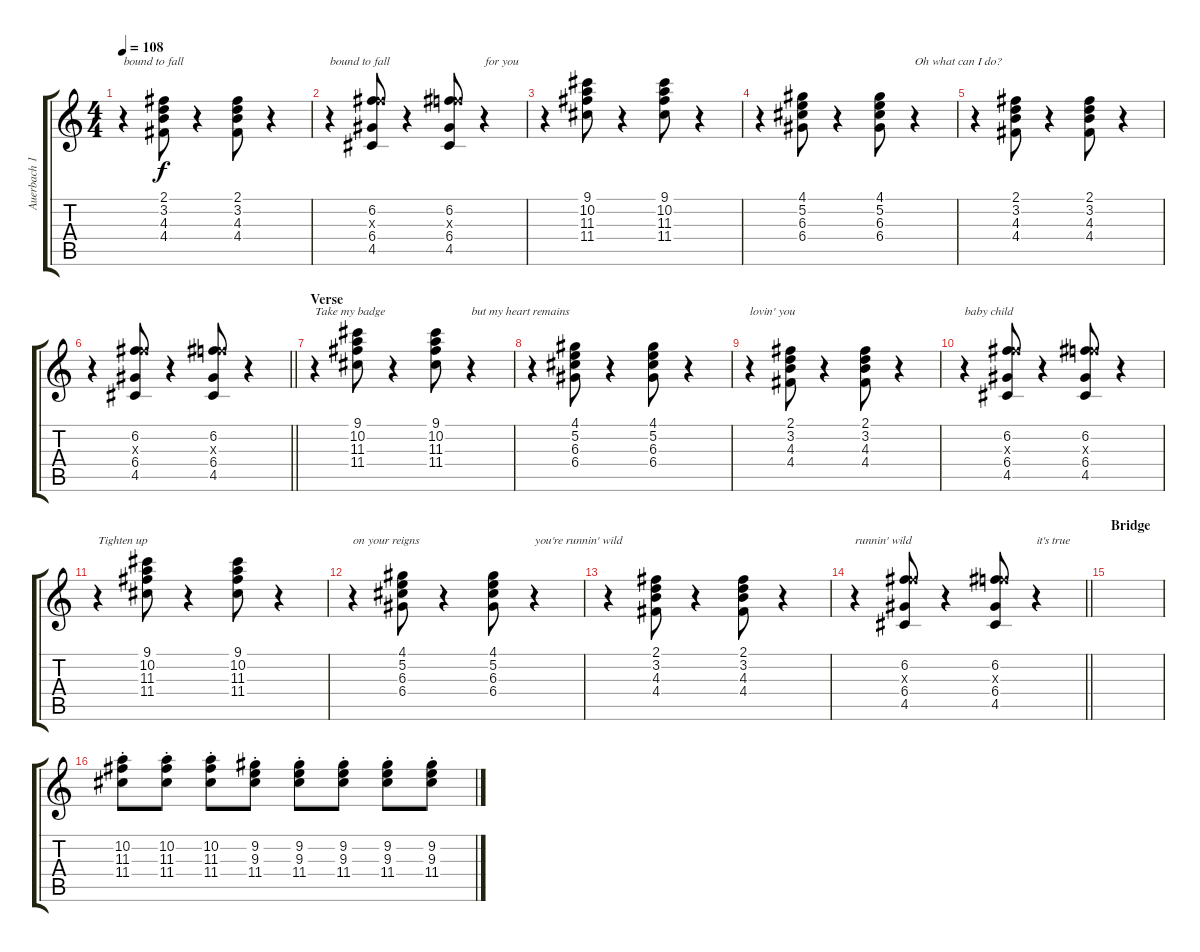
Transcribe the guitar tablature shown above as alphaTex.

\track ("Auerbach 1" "Auerbach 1") {instrument electricguitarclean}
\staff {score tabs}
\tuning (E4 B3 G3 D3 A2 E2) {hide}
\ts (4 4)
\tempo 108
\clef g2
\ks c
r.4{txt "bound to fall" dy f} (2.1 3.2 4.3 4.4).8 r.4 (2.1 3.2 4.3 4.4).8 r.4 |
r.4{txt "bound to fall"} (6.2 11.3{x} 6.4 4.5).8 r.4 (6.2 11.3{x} 6.4 4.5).8 r.4{txt "for you"} |
r.4 (9.1 10.2 11.3 11.4).8 r.4 (9.1 10.2 11.3 11.4).8 r.4 |
r.4 (4.1 5.2 6.3 6.4).8 r.4 (4.1 5.2 6.3 6.4).8 r.4{txt "Oh what can I do?"} |
r.4 (2.1 3.2 4.3 4.4).8 r.4 (2.1 3.2 4.3 4.4).8 r.4 |
\barLineRight lightlight
r.4 (6.2 11.3{x} 6.4 4.5).8 r.4 (6.2 11.3{x} 6.4 4.5).8 r.4 |
\section ("" "Verse")
r.4{txt "Take my badge"} (9.1 10.2 11.3 11.4).8 r.4 (9.1 10.2 11.3 11.4).8 r.4{txt "but my heart remains"} |
r.4 (4.1 5.2 6.3 6.4).8 r.4 (4.1 5.2 6.3 6.4).8 r.4 |
r.4{txt "lovin' you"} (2.1 3.2 4.3 4.4).8 r.4 (2.1 3.2 4.3 4.4).8 r.4 |
r.4{txt "baby child"} (6.2 11.3{x} 6.4 4.5).8 r.4 (6.2 11.3{x} 6.4 4.5).8 r.4 |
r.4{txt "Tighten up"} (9.1 10.2 11.3 11.4).8 r.4 (9.1 10.2 11.3 11.4).8 r.4 |
r.4{txt "on your reigns"} (4.1 5.2 6.3 6.4).8 r.4 (4.1 5.2 6.3 6.4).8 r.4{txt "you're runnin' wild"} |
r.4 (2.1 3.2 4.3 4.4).8 r.4 (2.1 3.2 4.3 4.4).8 r.4 |
\barLineRight lightlight
r.4{txt "runnin' wild"} (6.2 11.3{x} 6.4 4.5).8 r.4 (6.2 11.3{x} 6.4 4.5).8 r.4{txt "it's true"} |
\section ("" "Bridge")
|
(10.2{st} 11.3{st} 11.4{st}).8 (10.2{st} 11.3{st} 11.4{st}).8 (10.2{st} 11.3{st} 11.4{st}).8 (9.2{st} 9.3{st} 11.4{st}).8 (9.2{st} 9.3{st} 11.4{st}).8 (9.2{st} 9.3{st} 11.4{st}).8 (9.2{st} 9.3{st} 11.4{st}).8 (9.2{st} 9.3{st} 11.4{st}).8
